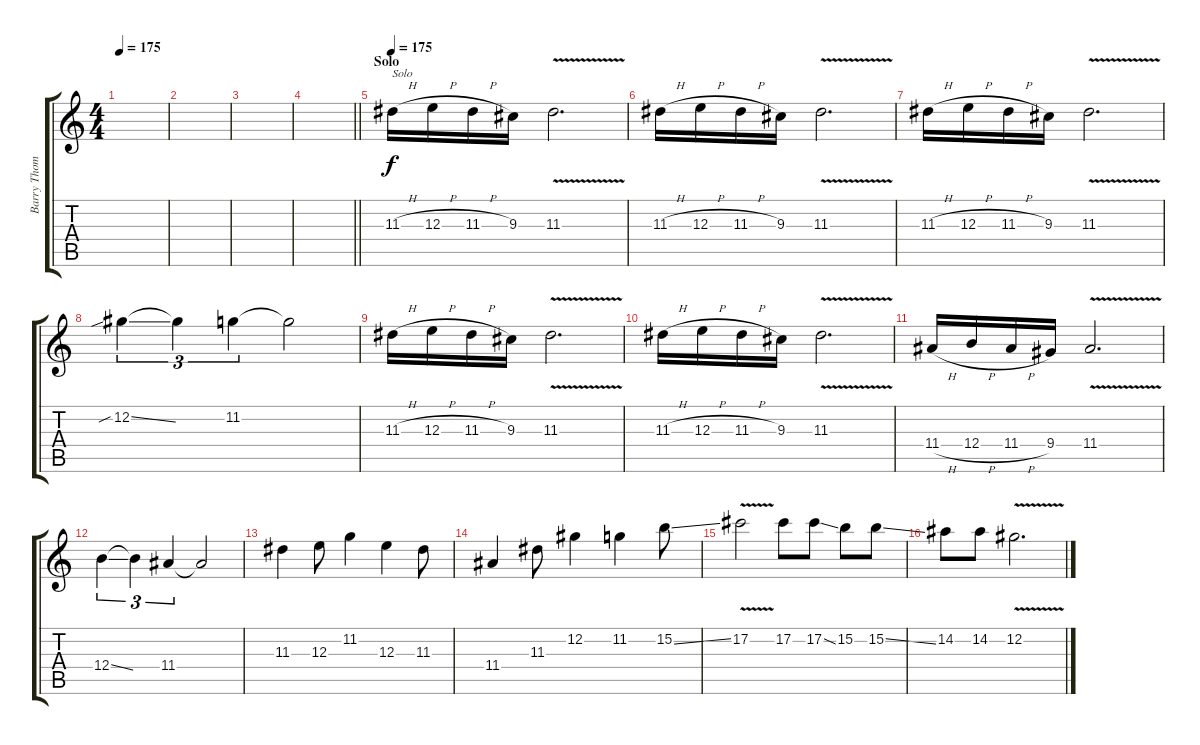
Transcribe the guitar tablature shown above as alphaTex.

\track ("Barry Thompson - Lead" "Barry Thom") {instrument distortionguitar}
\staff {score tabs}
\tuning (Db4 Ab3 E3 B2 Gb2 Db2) {hide}
\ts (4 4)
\tempo 175
\clef g2
\ks c
|
|
|
\barLineRight lightlight
|
\section ("" "Solo")
\tempo 175
11.3{h}.16{txt "Solo" volume 16 balance 8} 12.3{h}.16 11.3{h}.16 9.3.16 11.3{v}.2{d} |
11.3{h}.16 12.3{h}.16 11.3{h}.16 9.3.16 11.3{v}.2{d} |
11.3{h}.16 12.3{h}.16 11.3{h}.16 9.3.16 11.3{v}.2{d} |
12.2{sib ss}.4{tu (3 2)} 12.2{t}.4{tu (3 2)} 11.2.4{tu (3 2)} 11.2{t}.2 |
11.3{h}.16 12.3{h}.16 11.3{h}.16 9.3.16 11.3{v}.2{d} |
11.3{h}.16 12.3{h}.16 11.3{h}.16 9.3.16 11.3{v}.2{d} |
11.4{h}.16 12.4{h}.16 11.4{h}.16 9.4.16 11.4{v}.2{d} |
12.4{ss}.4{tu (3 2)} 12.4{t}.4{tu (3 2)} 11.4.4{tu (3 2)} 11.4{t}.2 |
11.3.4 12.3.8 11.2.4 12.3.4 11.3.8 |
11.4.4 11.3.8 12.2.4 11.2.4 15.2{ss}.8 |
17.2{v}.2 17.2.8 17.2{ss}.8 15.2.8 15.2{ss}.8 |
14.2.8 14.2.8 12.2{v}.2{d}
